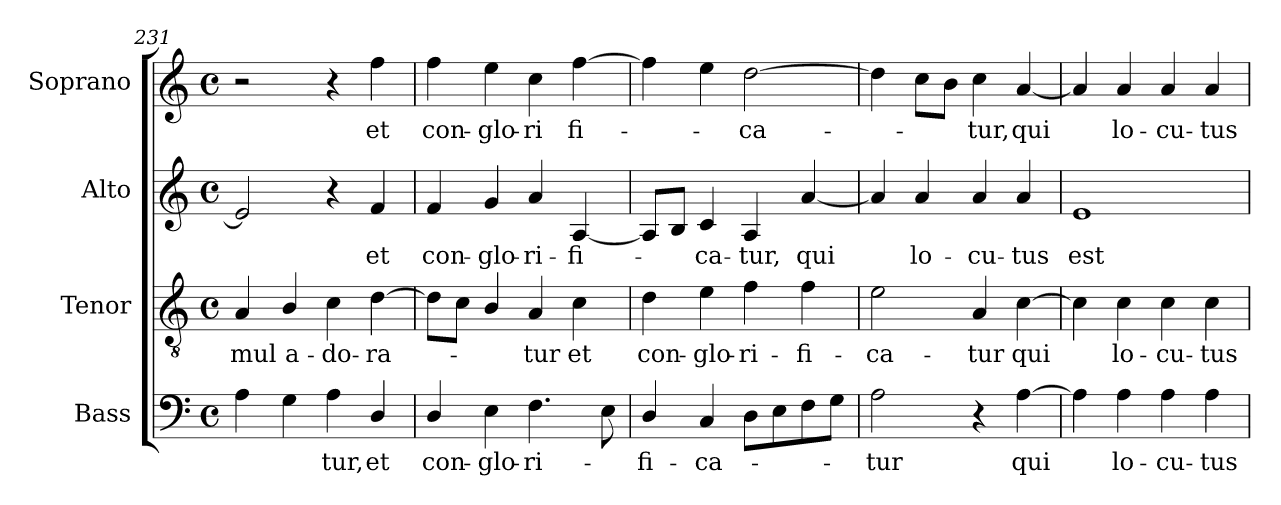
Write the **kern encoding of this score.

**kern	**text	**kern	**text	**kern	**text	**kern	**text
*part4	*part4	*part3	*part3	*part2	*part2	*part1	*part1
*staff4	*staff4	*staff3	*staff3	*staff2	*staff2	*staff1	*staff1
*I"Bass	*	*I"Tenor	*	*I"Alto	*	*I"Soprano	*
*I'B.	*	*I'T.	*	*I'A.	*	*I'S.	*
*clefF4	*	*clefGv2	*	*clefG2	*	*clefG2	*
*	*	*ITrd7c12	*	*	*	*	*
*k[]	*	*k[]	*	*k[]	*	*k[]	*
*C:	*	*C:	*	*C:	*	*C:	*
*M4/4	*	*M4/4	*	*M4/4	*	*M4/4	*
*met(c)	*	*met(c)	*	*met(c)	*	*met(c)	*
=231	=231	=231	=231	=231	=231	=231	=231
!	!	!	!LO:LY:b:color=#000000	!	!	!	!
4Ai\	.	4AAi/	-mul	2ei/]	.	2r	.
!	!	!	!LO:LY:b:color=#000000	!	!	!	!
4Gi\	.	4BBi/	a-	.	.	.	.
!	!LO:LY:b:color=#000000	!	!	!	!	!	!
!	!	!	!LO:LY:b:color=#000000	!	!	!	!
4Ai\	-tur,	4Ci\	-do-	4r	.	4r	.
!	!LO:LY:b:color=#000000	!	!	!	!	!	!
!	!	!	!LO:LY:b:color=#000000	!	!	!	!
!	!	!	!	!	!LO:LY:b:color=#000000	!	!
!	!	!	!	!	!	!	!LO:LY:b:color=#000000
4Di/	et	[4Di\	-ra-	4fi/	et	4ffi\	et
!!LO:LB:g=z
=232	=232	=232	=232	=232	=232	=232	=232
!	!LO:LY:b:color=#000000	!	!	!	!	!	!
!	!	!	!	!	!LO:LY:b:color=#000000	!	!
!	!	!	!	!	!	!	!LO:LY:b:color=#000000
4Di/	con-	8Di\L]	.	4fi/	con-	4ffi\	con-
.	.	8Ci\J	.	.	.	.	.
!	!LO:LY:b:color=#000000	!	!	!	!	!	!
!	!	!	!	!	!LO:LY:b:color=#000000	!	!
!	!	!	!	!	!	!	!LO:LY:b:color=#000000
4Ei\	-glo-	4BBi/	.	4gi/	-glo-	4eei\	-glo-
!	!LO:LY:b:color=#000000	!	!	!	!	!	!
!	!	!	!LO:LY:b:color=#000000	!	!	!	!
!	!	!	!	!	!LO:LY:b:color=#000000	!	!
!	!	!	!	!	!	!	!LO:LY:b:color=#000000
4.Fi\	-ri-	4AAi/	-tur	4ai/	-ri-	4cci\	-ri
!	!	!	!LO:LY:b:color=#000000	!	!	!	!
!	!	!	!	!	!LO:LY:b:color=#000000	!	!
!	!	!	!	!	!	!	!LO:LY:b:color=#000000
.	.	4Ci\	et	[4Ai/	-fi-	[4ffi\	fi-
8Ei\	.	.	.	.	.	.	.
=233	=233	=233	=233	=233	=233	=233	=233
!	!LO:LY:b:color=#000000	!	!	!	!	!	!
!	!	!	!LO:LY:b:color=#000000	!	!	!	!
4Di/	-fi-	4Di\	con-	8Ai/L]	.	4ffi\]	.
.	.	.	.	8Bi/J	.	.	.
!	!LO:LY:b:color=#000000	!	!	!	!	!	!
!	!	!	!LO:LY:b:color=#000000	!	!	!	!
!	!	!	!	!	!LO:LY:b:color=#000000	!	!
4Ci/	-ca-	4Ei\	-glo-	4ci/	-ca-	4eei\	.
!	!	!	!LO:LY:b:color=#000000	!	!	!	!
!	!	!	!	!	!LO:LY:b:color=#000000	!	!
!	!	!	!	!	!	!	!LO:LY:b:color=#000000
8Di\L	.	4Fi\	-ri-	4Ai/	-tur,	[2ddi\	-ca-
8Ei\	.	.	.	.	.	.	.
!	!	!	!LO:LY:b:color=#000000	!	!	!	!
!	!	!	!	!	!LO:LY:b:color=#000000	!	!
8Fi\	.	4Fi\	-fi-	[4ai/	qui	.	.
8Gi\J	.	.	.	.	.	.	.
=234	=234	=234	=234	=234	=234	=234	=234
!	!LO:LY:b:color=#000000	!	!	!	!	!	!
!	!	!	!LO:LY:b:color=#000000	!	!	!	!
2Ai\	-tur	2Ei\	-ca-	4ai/]	.	4ddi\]	.
!	!	!	!	!	!LO:LY:b:color=#000000	!	!
.	.	.	.	4ai/	lo-	8cci\L	.
.	.	.	.	.	.	8bi\J	.
!	!	!	!LO:LY:b:color=#000000	!	!	!	!
!	!	!	!	!	!LO:LY:b:color=#000000	!	!
!	!	!	!	!	!	!	!LO:LY:b:color=#000000
4r	.	4AAi/	-tur	4ai/	-cu-	4cci\	-tur,
!	!LO:LY:b:color=#000000	!	!	!	!	!	!
!	!	!	!LO:LY:b:color=#000000	!	!	!	!
!	!	!	!	!	!LO:LY:b:color=#000000	!	!
!	!	!	!	!	!	!	!LO:LY:b:color=#000000
[4Ai\	qui	[4Ci\	qui	4ai/	-tus	[4ai/	qui
=235	=235	=235	=235	=235	=235	=235	=235
!	!	!	!	!	!LO:LY:b:color=#000000	!	!
4Ai\]	.	4Ci\]	.	1ei	est	4ai/]	.
!	!LO:LY:b:color=#000000	!	!	!	!	!	!
!	!	!	!LO:LY:b:color=#000000	!	!	!	!
!	!	!	!	!	!	!	!LO:LY:b:color=#000000
4Ai\	lo-	4Ci\	lo-	.	.	4ai/	lo-
!	!LO:LY:b:color=#000000	!	!	!	!	!	!
!	!	!	!LO:LY:b:color=#000000	!	!	!	!
!	!	!	!	!	!	!	!LO:LY:b:color=#000000
4Ai\	-cu-	4Ci\	-cu-	.	.	4ai/	-cu-
!	!LO:LY:b:color=#000000	!	!	!	!	!	!
!	!	!	!LO:LY:b:color=#000000	!	!	!	!
!	!	!	!	!	!	!	!LO:LY:b:color=#000000
4Ai\	-tus	4Ci\	-tus	.	.	4ai/	-tus
=	=	=	=	=	=	=	=
*-	*-	*-	*-	*-	*-	*-	*-
